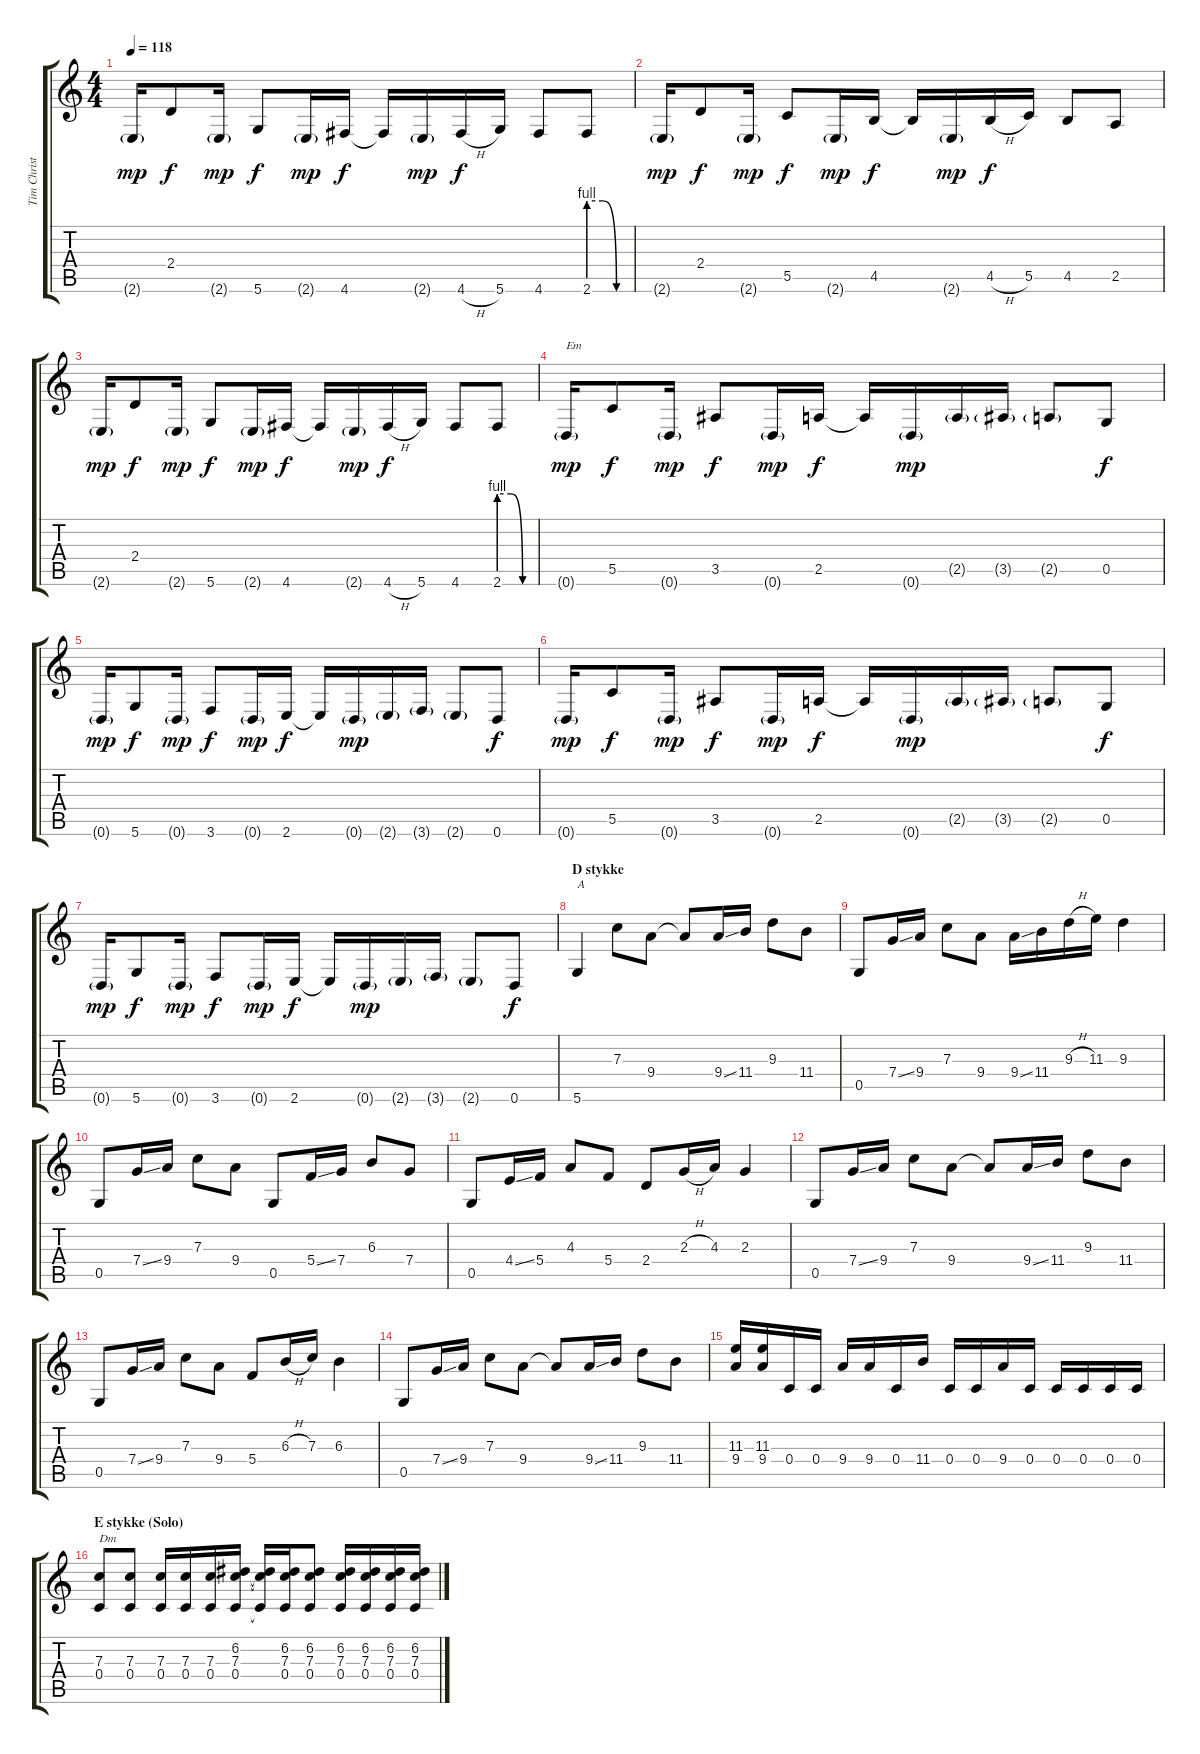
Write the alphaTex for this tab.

\track ("Tim Christensen (Guitar 1)" "Tim Christ") {instrument distortionguitar}
\staff {score tabs}
\tuning (D4 A3 F3 C3 G2 D2) {hide}
\ts (4 4)
\tempo 118
\clef g2
\ks c
2.6{g}.16{dy mp} 2.4.8{dy f} 2.6{g}.16{dy mp} 5.6.8{dy f} 2.6{g}.16{dy mp} 4.6.16{dy f} 4.6{t}.16 2.6{g}.16{dy mp} 4.6{h}.16{dy f} 5.6.16 4.6.8 2.6{be (custom 0 4 20 4 40 0 60 0)}.8 |
2.6{g}.16{dy mp} 2.4.8{dy f} 2.6{g}.16{dy mp} 5.5.8{dy f} 2.6{g}.16{dy mp} 4.5.16{dy f} 4.5{t}.16 2.6{g}.16{dy mp} 4.5{h}.16{dy f} 5.5.16 4.5.8 2.5.8 |
2.6{g}.16{dy mp} 2.4.8{dy f} 2.6{g}.16{dy mp} 5.6.8{dy f} 2.6{g}.16{dy mp} 4.6.16{dy f} 4.6{t}.16 2.6{g}.16{dy mp} 4.6{h}.16{dy f} 5.6.16 4.6.8 2.6{be (custom 0 4 20 4 40 0 60 0)}.8 |
0.6{g}.16{txt "Em" dy mp} 5.5.8{dy f} 0.6{g}.16{dy mp} 3.5.8{dy f} 0.6{g}.16{dy mp} 2.5.16{dy f} 2.5{t}.16 0.6{g}.16{dy mp} 2.5{g}.16 3.5{g}.16 2.5{g}.8 0.5.8{dy f} |
0.6{g}.16{dy mp} 5.6.8{dy f} 0.6{g}.16{dy mp} 3.6.8{dy f} 0.6{g}.16{dy mp} 2.6.16{dy f} 2.6{t}.16 0.6{g}.16{dy mp} 2.6{g}.16 3.6{g}.16 2.6{g}.8 0.6.8{dy f} |
0.6{g}.16{dy mp} 5.5.8{dy f} 0.6{g}.16{dy mp} 3.5.8{dy f} 0.6{g}.16{dy mp} 2.5.16{dy f} 2.5{t}.16 0.6{g}.16{dy mp} 2.5{g}.16 3.5{g}.16 2.5{g}.8 0.5.8{dy f} |
0.6{g}.16{dy mp} 5.6.8{dy f} 0.6{g}.16{dy mp} 3.6.8{dy f} 0.6{g}.16{dy mp} 2.6.16{dy f} 2.6{t}.16 0.6{g}.16{dy mp} 2.6{g}.16 3.6{g}.16 2.6{g}.8 0.6.8{dy f} |
\section ("" "D stykke")
5.6.4{txt "A"} 7.3.8 9.4.8 9.4{t}.8 9.4{ss}.16 11.4.16 9.3.8 11.4.8 |
0.5.8 7.4{ss}.16 9.4.16 7.3.8 9.4.8 9.4{ss}.16 11.4.16 9.3{h}.16 11.3.16 9.3.4 |
0.5.8 7.4{ss}.16 9.4.16 7.3.8 9.4.8 0.5.8 5.4{ss}.16 7.4.16 6.3.8 7.4.8 |
0.5.8 4.4{ss}.16 5.4.16 4.3.8 5.4.8 2.4.8 2.3{h}.16 4.3.16 2.3.4 |
0.5.8 7.4{ss}.16 9.4.16 7.3.8 9.4.8 9.4{t}.8 9.4{ss}.16 11.4.16 9.3.8 11.4.8 |
0.5.8 7.4{ss}.16 9.4.16 7.3.8 9.4.8 5.4.8 6.3{h}.16 7.3.16 6.3.4 |
0.5.8 7.4{ss}.16 9.4.16 7.3.8 9.4.8 9.4{t}.8 9.4{ss}.16 11.4.16 9.3.8 11.4.8 |
(11.3 9.4).16 (11.3 9.4).16 0.4.16 0.4.16 9.4.16 9.4.16 0.4.16 11.4.16 0.4.16 0.4.16 9.4.16 0.4.16 0.4.16 0.4.16 0.4.16 0.4.16 |
\section ("" "E stykke (Solo)")
(7.3 0.4).8{txt "Dm" volume 11 balance 8} (7.3 0.4).8 (7.3 0.4).16 (7.3 0.4).16 (7.3 0.4).16 (6.2 7.3 0.4).16 (6.2{t} 7.3{t} 0.4{t}).16 (6.2 7.3 0.4).16 (6.2 7.3 0.4).8 (6.2 7.3 0.4).16 (6.2 7.3 0.4).16 (6.2 7.3 0.4).16 (6.2 7.3 0.4).16
